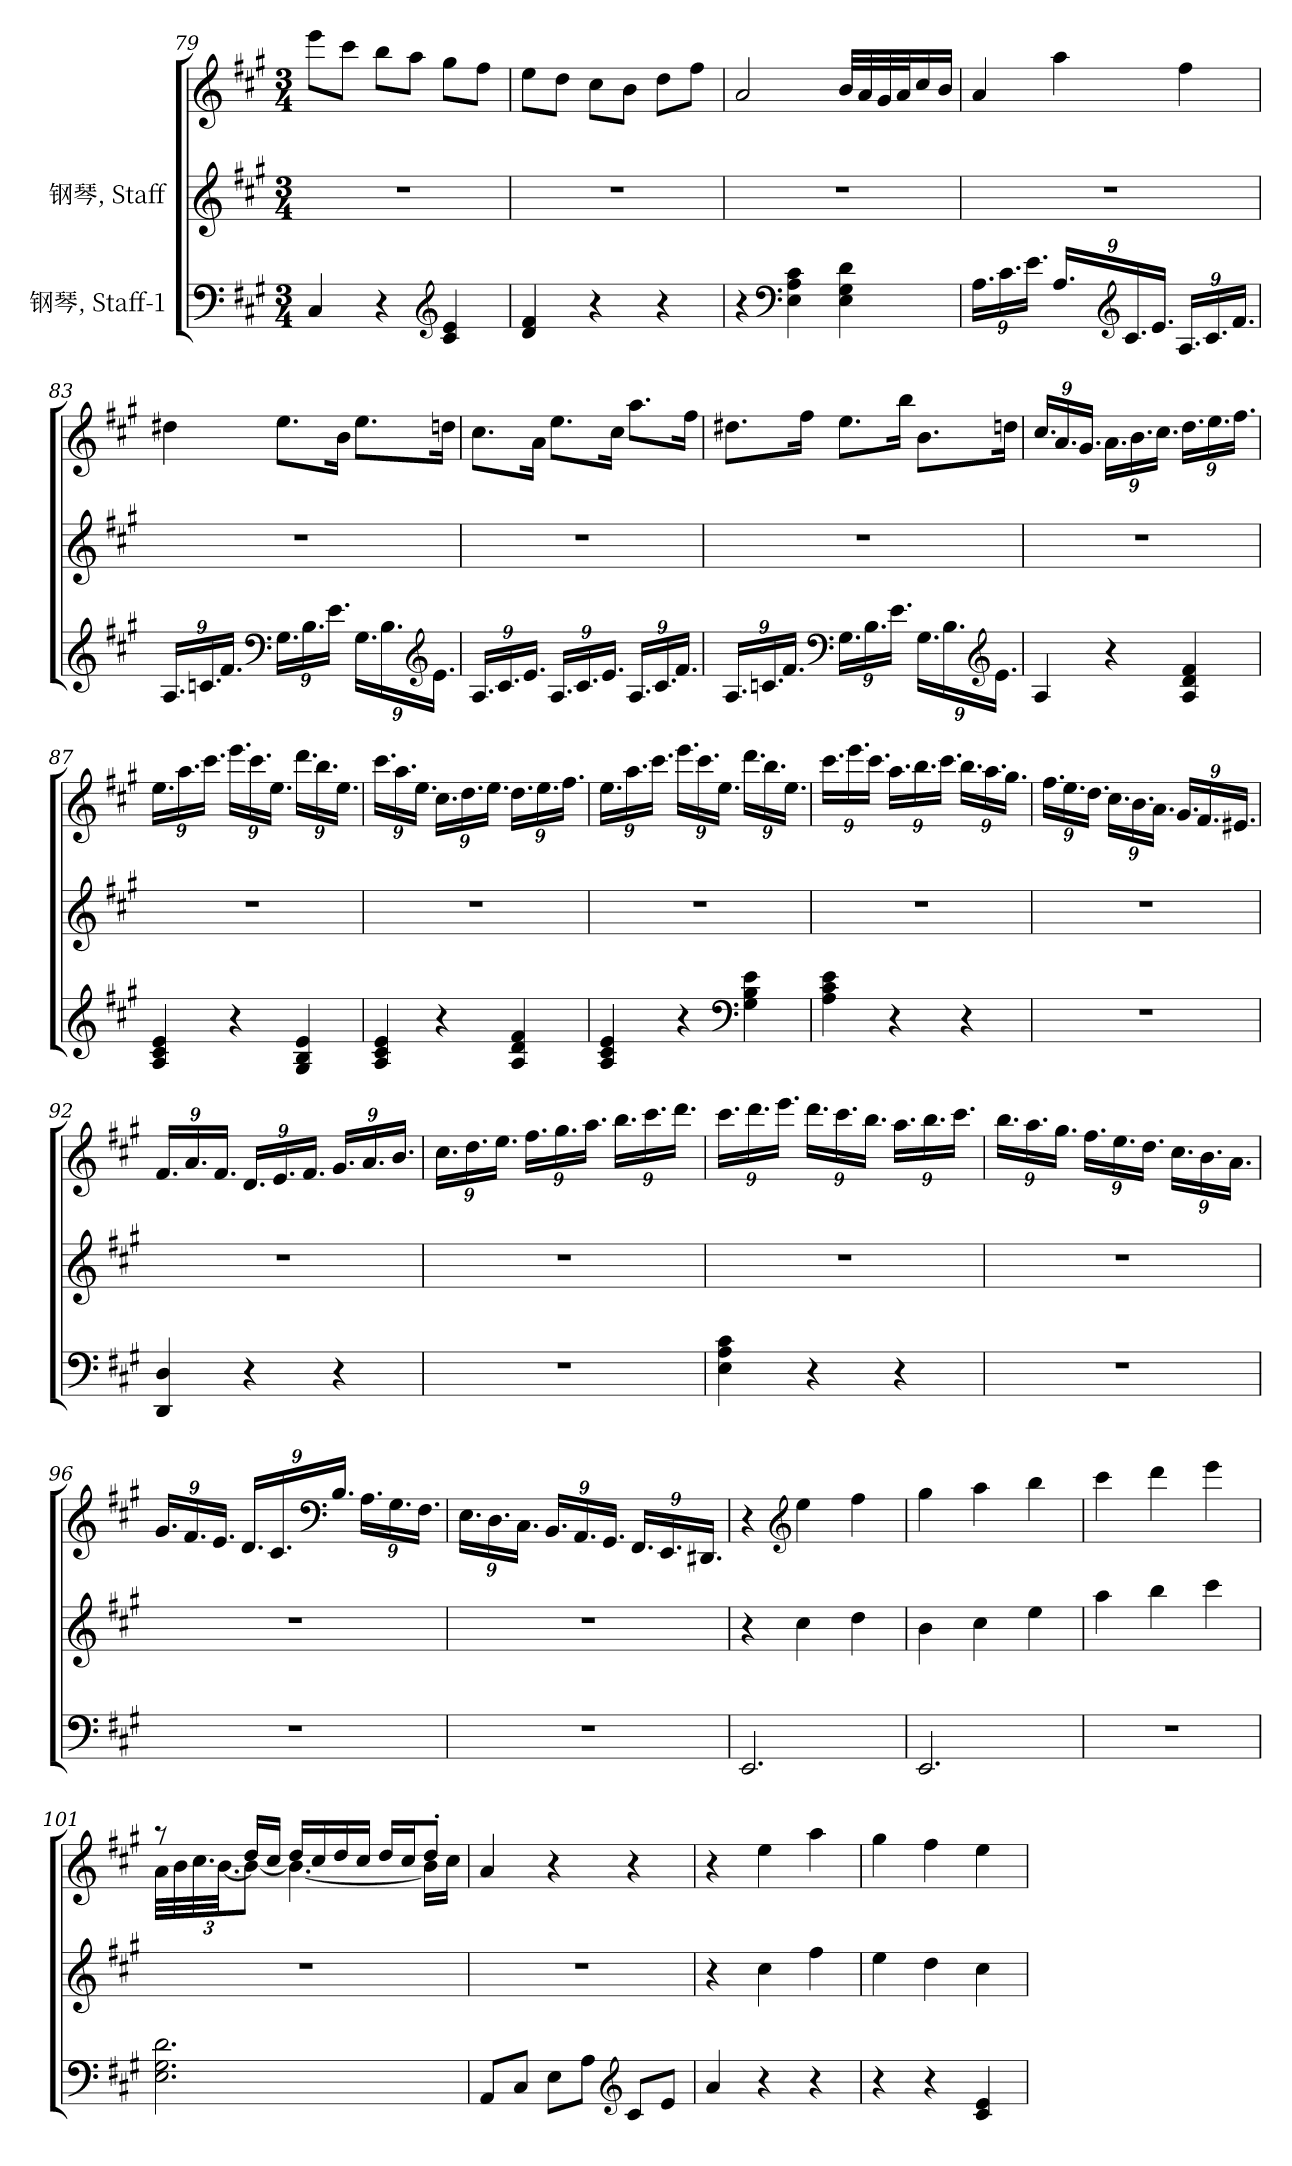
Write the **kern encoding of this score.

**kern	**kern	**kern
*part2	*part1	*part1
*staff3	*staff2	*staff1
*I"钢琴, Staff-1	*I"钢琴, Staff	*
*clefF4	*clefG2	*clefG2
*k[f#c#g#]	*k[f#c#g#]	*k[f#c#g#]
*M3/4	*M3/4	*M3/4
=79	=79	=79
4C#/	2.r	8eee\L
.	.	8ccc#\J
4r	.	8bb\L
.	.	8aa\J
*clefG2	*	*
4c#/ 4e/	.	8gg#\L
.	.	8ff#\J
=80	=80	=80
4d/ 4f#/	2.r	8ee\L
.	.	8dd\J
4r	.	8cc#\L
.	.	8b\J
4r	.	8dd\L
.	.	8ff#\J
!!LO:PB:g=z
=81	=81	=81
4r	2.r	2a/
*clefF4	*	*
4E\ 4A\ 4c#\	.	.
4E\ 4G#\ 4d\	.	32b/LLL
.	.	32a/
.	.	32g#/
.	.	32a/J
.	.	16cc#/
.	.	16b/JJ
=82	=82	=82
*Xbrackettup	*	*
18.A\LL	2.r	4a/
18.c#\	.	.
18.e\JJ	.	.
18.A/LL	.	4aa\
*clefG2	*	*
18.c#/	.	.
18.e/JJ	.	.
18.A/LL	.	4ff#\
18.c#/	.	.
18.f#/JJ	.	.
!!LO:LB:g=z
=83	=83	=83
18.A/LL	2.r	4dd#X\
18.cn/	.	.
18.f#/JJ	.	.
*clefF4	*	*
18.G#\LL	.	8.ee\L
18.B\	.	.
18.e\JJ	.	.
.	.	16b\Jk
18.G#\LL	.	8.ee\L
18.B\	.	.
*clefG2	*	*
18.e\JJ	.	.
.	.	16ddn\Jk
=84	=84	=84
18.A/LL	2.r	8.cc#\L
18.c#/	.	.
18.e/JJ	.	.
.	.	16a\Jk
18.A/LL	.	8.ee\L
18.c#/	.	.
18.e/JJ	.	.
.	.	16cc#\Jk
18.A/LL	.	8.aa\L
18.c#/	.	.
18.f#/JJ	.	.
.	.	16ff#\Jk
!!LO:LB:g=z
=85	=85	=85
18.A/LL	2.r	8.dd#X\L
18.cn/	.	.
18.f#/JJ	.	.
.	.	16ff#\Jk
*clefF4	*	*
18.G#\LL	.	8.ee\L
18.B\	.	.
18.e\JJ	.	.
.	.	16bb\Jk
18.G#\LL	.	8.b\L
18.B\	.	.
*clefG2	*	*
18.e\JJ	.	.
.	.	16ddn\Jk
=86	=86	=86
*	*	*Xbrackettup
4A/	2.r	18.cc#/LL
.	.	18.a/
.	.	18.g#/JJ
4r	.	18.a\LL
.	.	18.b\
.	.	18.cc#\JJ
4A/ 4d/ 4f#/	.	18.dd\LL
.	.	18.ee\
.	.	18.ff#\JJ
!!LO:LB:g=z
=87	=87	=87
4A/ 4c#/ 4e/	2.r	18.ee\LL
.	.	18.aa\
.	.	18.ccc#\JJ
4r	.	18.eee\LL
.	.	18.ccc#\
.	.	18.ee\JJ
4G#/ 4B/ 4e/	.	18.ddd\LL
.	.	18.bb\
.	.	18.ee\JJ
=88	=88	=88
4A/ 4c#/ 4e/	2.r	18.ccc#\LL
.	.	18.aa\
.	.	18.ee\JJ
4r	.	18.cc#\LL
.	.	18.dd\
.	.	18.ee\JJ
4A/ 4d/ 4f#/	.	18.dd\LL
.	.	18.ee\
.	.	18.ff#\JJ
!!LO:PB:g=z
=89	=89	=89
4A/ 4c#/ 4e/	2.r	18.ee\LL
.	.	18.aa\
.	.	18.ccc#\JJ
4r	.	18.eee\LL
.	.	18.ccc#\
.	.	18.ee\JJ
*clefF4	*	*
4G#\ 4B\ 4e\	.	18.ddd\LL
.	.	18.bb\
.	.	18.ee\JJ
=90	=90	=90
4A\ 4c#\ 4e\	2.r	18.ccc#\LL
.	.	18.eee\
.	.	18.ccc#\JJ
4r	.	18.aa\LL
.	.	18.bb\
.	.	18.ccc#\JJ
4r	.	18.bb\LL
.	.	18.aa\
.	.	18.gg#\JJ
!!LO:LB:g=z
=91	=91	=91
2.r	2.r	18.ff#\LL
.	.	18.ee\
.	.	18.dd\JJ
.	.	18.cc#\LL
.	.	18.b\
.	.	18.a\JJ
.	.	18.g#/LL
.	.	18.f#/
.	.	18.e#X/JJ
=92	=92	=92
4DD/ 4D/	2.r	18.f#/LL
.	.	18.a/
.	.	18.f#/JJ
4r	.	18.d/LL
.	.	18.e/
.	.	18.f#/JJ
4r	.	18.g#/LL
.	.	18.a/
.	.	18.b/JJ
=93	=93	=93
2.r	2.r	18.cc#\LL
.	.	18.dd\
.	.	18.ee\JJ
.	.	18.ff#\LL
.	.	18.gg#\
.	.	18.aa\JJ
.	.	18.bb\LL
.	.	18.ccc#\
.	.	18.ddd\JJ
!!LO:LB:g=z
=94	=94	=94
4E\ 4A\ 4c#\	2.r	18.ccc#\LL
.	.	18.ddd\
.	.	18.eee\JJ
4r	.	18.ddd\LL
.	.	18.ccc#\
.	.	18.bb\JJ
4r	.	18.aa\LL
.	.	18.bb\
.	.	18.ccc#\JJ
=95	=95	=95
2.r	2.r	18.bb\LL
.	.	18.aa\
.	.	18.gg#\JJ
.	.	18.ff#\LL
.	.	18.ee\
.	.	18.dd\JJ
.	.	18.cc#\LL
.	.	18.b\
.	.	18.a\JJ
!!LO:LB:g=z
=96	=96	=96
2.r	2.r	18.g#/LL
.	.	18.f#/
.	.	18.e/JJ
.	.	18.d/LL
.	.	18.c#/
*	*	*clefF4
.	.	18.B/JJ
.	.	18.A\LL
.	.	18.G#\
.	.	18.F#\JJ
=97	=97	=97
2.r	2.r	18.E\LL
.	.	18.D\
.	.	18.C#\JJ
.	.	18.BB/LL
.	.	18.AA/
.	.	18.GG#/JJ
.	.	18.FF#/LL
.	.	18.EE/
.	.	18.DD#X/JJ
=98	=98	=98
2.EE/	4r	4r
*	*	*clefG2
.	4cc#\	4ee\
.	4dd\	4ff#\
=99	=99	=99
2.EE/	4b\	4gg#\
.	4cc#\	4aa\
.	4ee\	4bb\
!!LO:PB:g=z
=100	=100	=100
2.r	4aa\	4ccc#\
.	4bb\	4ddd\
.	4ccc#\	4eee\
=101	=101	=101
*	*	*^
2.E\ 2.G#\ 2.d\	2.r	8r	32a\LLL
.	.	.	32b\
.	.	.	48.cc#\
.	.	.	[48.b\JJ
.	.	16dd/LL	8b\J_
.	.	16cc#/JJ	.
.	.	16dd/LL	4.b\_
.	.	16cc#/	.
.	.	16dd/	.
.	.	16cc#/JJ	.
.	.	16dd/LL	.
.	.	16cc#/J	.
.	.	8dd'/J	16b\LL]
.	.	.	16cc#\JJ
*	*	*v	*v
=102	=102	=102
8AA/L	2.r	4a/
8C#/J	.	.
8E\L	.	4r
8A\J	.	.
*clefG2	*	*
8c#/L	.	4r
8e/J	.	.
=103	=103	=103
4a/	4r	4r
4r	4cc#\	4ee\
4r	4ff#\	4aa\
=104	=104	=104
4r	4ee\	4gg#\
4r	4dd\	4ff#\
4c#/ 4e/	4cc#\	4ee\
=	=	=
*-	*-	*-
